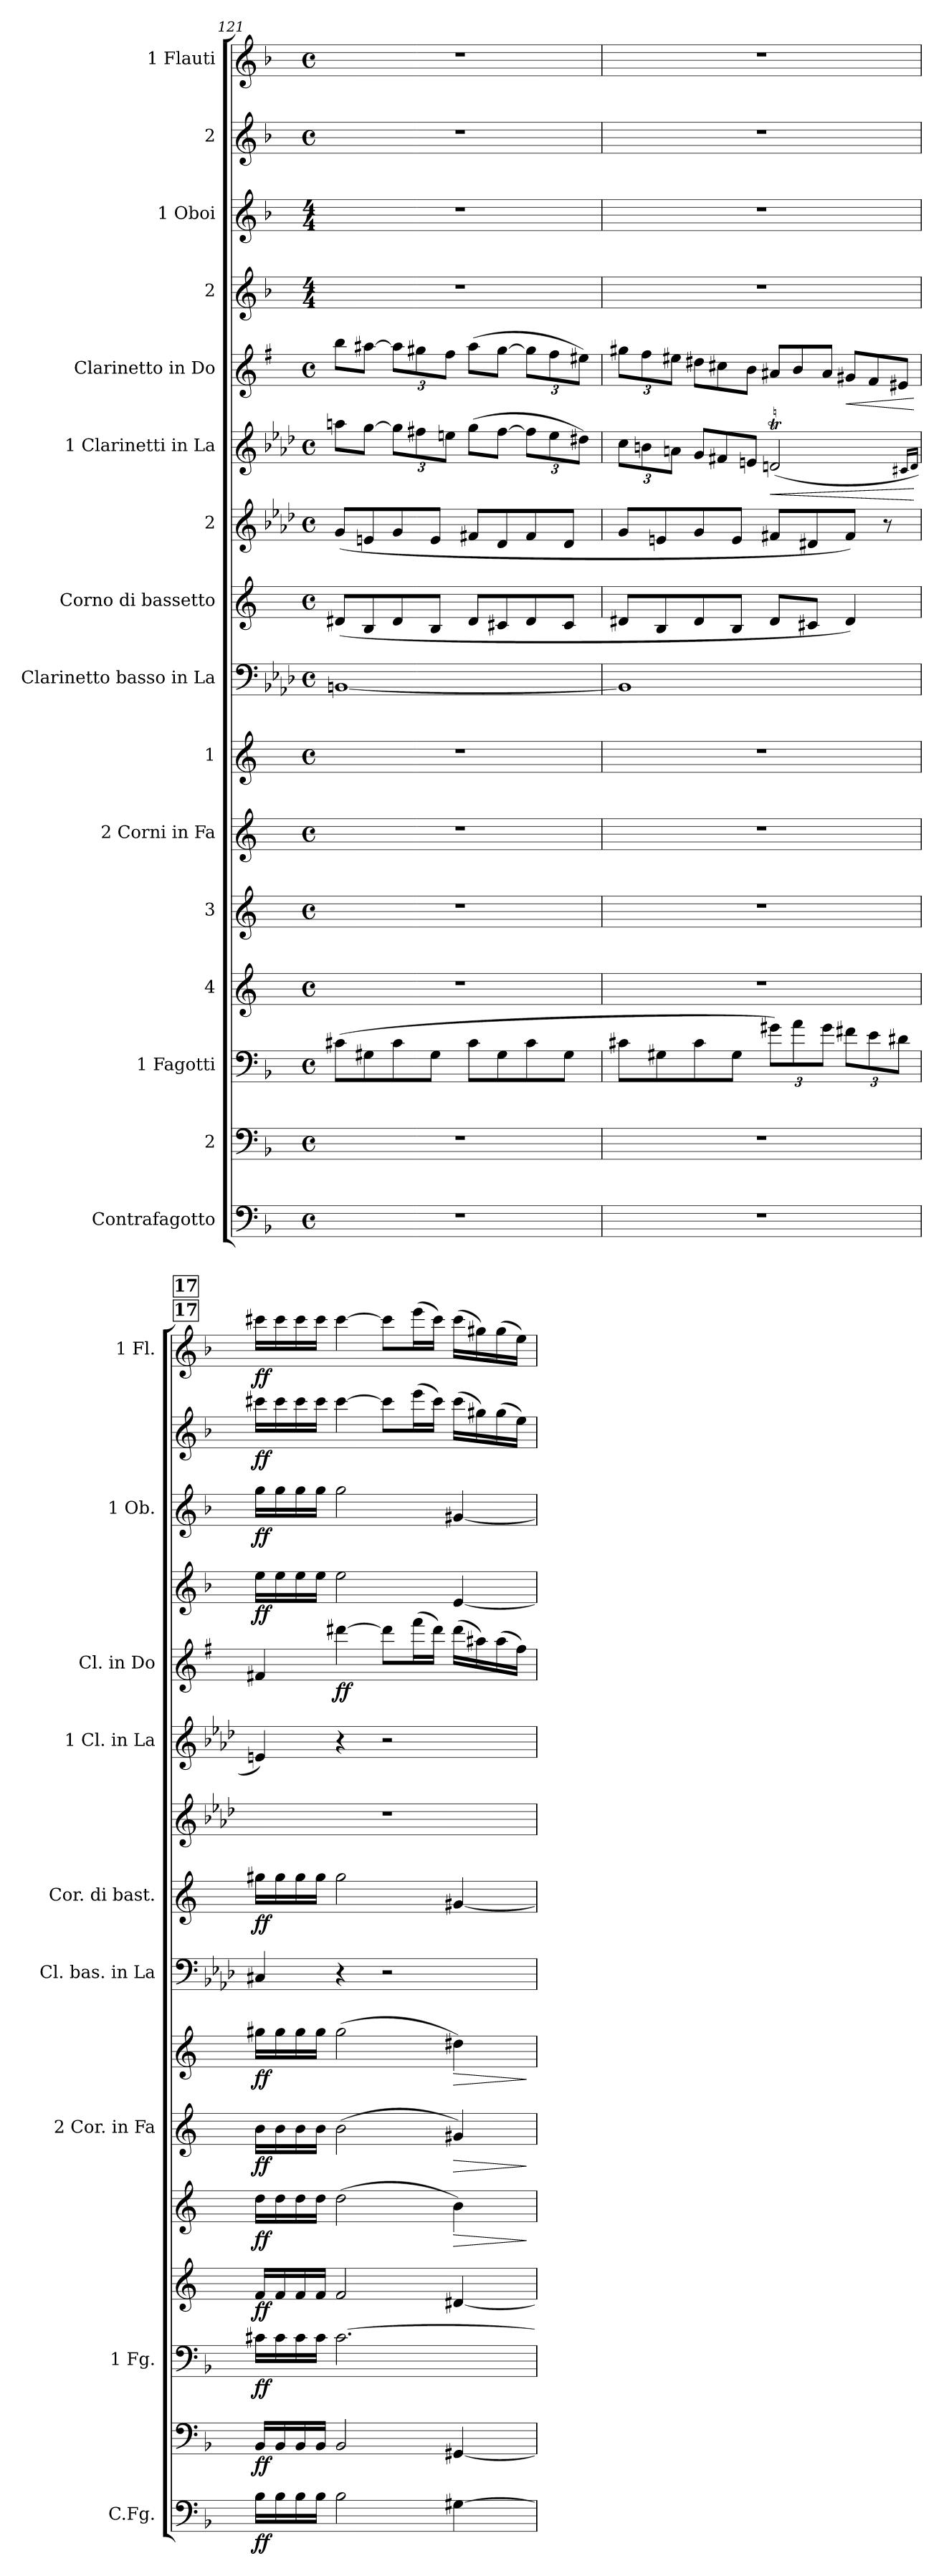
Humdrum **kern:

**kern	**dynam	**kern	**dynam	**kern	**dynam	**kern	**dynam	**kern	**dynam	**kern	**dynam	**kern	**dynam	**kern	**kern	**dynam	**kern	**kern	**dynam	**kern	**dynam	**kern	**dynam	**kern	**dynam	**kern	**dynam	**kern	**dynam
*part16	*part16	*part15	*part15	*part14	*part14	*part13	*part13	*part12	*part12	*part11	*part11	*part10	*part10	*part9	*part8	*part8	*part7	*part6	*part6	*part5	*part5	*part4	*part4	*part3	*part3	*part2	*part2	*part1	*part1
*staff16	*staff16	*staff15	*staff15	*staff14	*staff14	*staff13	*staff13	*staff12	*staff12	*staff11	*staff11	*staff10	*staff10	*staff9	*staff8	*staff8	*staff7	*staff6	*staff6	*staff5	*staff5	*staff4	*staff4	*staff3	*staff3	*staff2	*staff2	*staff1	*staff1
*I"Contrafagotto	*	*I"2	*	*I"1  Fagotti	*	*I"4	*	*I"3	*	*I"2  Corni in Fa	*	*I"1	*	*I"Clarinetto basso in La	*I"Corno di bassetto	*	*I"2	*I"1  Clarinetti in La	*	*I"Clarinetto in Do	*	*I"2	*	*I"1  Oboi	*	*I"2	*	*I"1  Flauti	*
*I'C.Fg.	*	*	*	*I'1  Fg.	*	*	*	*	*	*I'2  Cor. in Fa	*	*	*	*I'Cl. bas. in La	*I'Cor. di bast.	*	*	*I'1  Cl. in La	*	*I'Cl. in Do	*	*	*	*I'1  Ob.	*	*	*	*I'1  Fl.	*
!!LO:PB:g=z
*clefF4	*	*clefF4	*	*clefF4	*	*clefG2	*	*clefG2	*	*clefG2	*	*clefG2	*	*clefF4	*clefG2	*	*clefG2	*clefG2	*	*clefG2	*	*clefG2	*	*clefG2	*	*clefG2	*	*clefG2	*
*ITrd7c12	*	*	*	*	*	*ITrd4c7	*	*ITrd4c7	*	*ITrd4c7	*	*ITrd4c7	*	*ITrd2c3	*ITrd4c7	*	*ITrd2c3	*ITrd2c3	*	*ITrd1c2	*	*	*	*	*	*	*	*	*
*k[b-]	*	*k[b-]	*	*k[b-]	*	*k[b-]	*	*k[b-]	*	*k[b-]	*	*k[b-]	*	*k[b-]	*k[b-]	*	*k[b-]	*k[b-]	*	*k[b-]	*	*k[b-]	*	*k[b-]	*	*k[b-]	*	*k[b-]	*
*M4/4	*	*M4/4	*	*M4/4	*	*M4/4	*	*M4/4	*	*M4/4	*	*M4/4	*	*M4/4	*M4/4	*	*M4/4	*M4/4	*	*M4/4	*	*M4/4	*	*M4/4	*	*M4/4	*	*M4/4	*
*met(c)	*	*met(c)	*	*met(c)	*	*met(c)	*	*met(c)	*	*met(c)	*	*met(c)	*	*met(c)	*met(c)	*	*met(c)	*met(c)	*	*met(c)	*	*	*	*	*	*met(c)	*	*met(c)	*
=121	=121	=121	=121	=121	=121	=121	=121	=121	=121	=121	=121	=121	=121	=121	=121	=121	=121	=121	=121	=121	=121	=121	=121	=121	=121	=121	=121	=121	=121
1r	.	1r	.	(8c#X\L	.	1r	.	1r	.	1r	.	1r	.	[1GG#X	(8G#X/L	.	(8e/L	8ff#X\L	.	8aa\L	.	1r	.	1r	.	1r	.	1r	.
.	.	.	.	8G#X\	.	.	.	.	.	.	.	.	.	.	8E/	.	8c#X/	[8ee\J	.	[8gg#X\J	.	.	.	.	.	.	.	.	.
*	*	*	*	*	*	*	*	*	*	*	*	*	*	*	*	*	*	*Xbrackettup	*	*Xbrackettup	*	*	*	*	*	*	*	*	*
.	.	.	.	8c#\	.	.	.	.	.	.	.	.	.	.	8G#/	.	8e/	12ee\L]	.	12gg#\L]	.	.	.	.	.	.	.	.	.
.	.	.	.	.	.	.	.	.	.	.	.	.	.	.	.	.	.	12dd#X\	.	12ff#X\	.	.	.	.	.	.	.	.	.
.	.	.	.	8G#\J	.	.	.	.	.	.	.	.	.	.	8E/J	.	8c#/J	.	.	.	.	.	.	.	.	.	.	.	.
.	.	.	.	.	.	.	.	.	.	.	.	.	.	.	.	.	.	12cc#X\J	.	12ee\J	.	.	.	.	.	.	.	.	.
.	.	.	.	8c#\L	.	.	.	.	.	.	.	.	.	.	8G#/L	.	8d#X/L	(8ee\L	.	(8gg#\L	.	.	.	.	.	.	.	.	.
.	.	.	.	8G#\	.	.	.	.	.	.	.	.	.	.	8F#X/	.	8B-/	[8dd#\J	.	[8ff#\J	.	.	.	.	.	.	.	.	.
.	.	.	.	8c#\	.	.	.	.	.	.	.	.	.	.	8G#/	.	8d#/	12dd#\L]	.	12ff#\L]	.	.	.	.	.	.	.	.	.
.	.	.	.	.	.	.	.	.	.	.	.	.	.	.	.	.	.	12cc#\	.	12ee\	.	.	.	.	.	.	.	.	.
.	.	.	.	8G#\J	.	.	.	.	.	.	.	.	.	.	8F#/J	.	8B-/J	.	.	.	.	.	.	.	.	.	.	.	.
.	.	.	.	.	.	.	.	.	.	.	.	.	.	.	.	.	.	12b#X\J)	.	12dd#X\J)	.	.	.	.	.	.	.	.	.
=122	=122	=122	=122	=122	=122	=122	=122	=122	=122	=122	=122	=122	=122	=122	=122	=122	=122	=122	=122	=122	=122	=122	=122	=122	=122	=122	=122	=122	=122
1r	.	1r	.	8c#X\L	.	1r	.	1r	.	1r	.	1r	.	1GG#]	8G#X/L	.	8e/L	12a\L	.	12ff#X\L	.	1r	.	1r	.	1r	.	1r	.
.	.	.	.	.	.	.	.	.	.	.	.	.	.	.	.	.	.	12g#X\	.	12ee\	.	.	.	.	.	.	.	.	.
.	.	.	.	8G#X\	.	.	.	.	.	.	.	.	.	.	8E/	.	8c#X/	.	.	.	.	.	.	.	.	.	.	.	.
.	.	.	.	.	.	.	.	.	.	.	.	.	.	.	.	.	.	12f#X\J	.	12dd#X\J	.	.	.	.	.	.	.	.	.
*	*	*	*	*	*	*	*	*	*	*	*	*	*	*	*	*	*	*Xtuplet	*	*Xtuplet	*	*	*	*	*	*	*	*	*
.	.	.	.	8c#\	.	.	.	.	.	.	.	.	.	.	8G#/	.	8e/	12e/L	.	12cc#X\L	.	.	.	.	.	.	.	.	.
.	.	.	.	.	.	.	.	.	.	.	.	.	.	.	.	.	.	12d#X/	.	12bn\	.	.	.	.	.	.	.	.	.
.	.	.	.	8G#\J	.	.	.	.	.	.	.	.	.	.	8E/J	.	8c#/J	.	.	.	.	.	.	.	.	.	.	.	.
.	.	.	.	.	.	.	.	.	.	.	.	.	.	.	.	.	.	12c#X/J	.	12a\J	.	.	.	.	.	.	.	.	.
*	*	*	*	*Xbrackettup	*	*	*	*	*	*	*	*	*	*	*	*	*	*	*	*	*	*	*	*	*	*	*	*	*
!	!	!	!	!	!	!	!	!	!	!	!	!	!	!	!	!	!	!	!LO:HP:b	!	!	!	!	!	!	!	!	!	!
.	.	.	.	12g#X\L)	.	.	.	.	.	.	.	.	.	.	8G#/L	.	8d#X/L	(2Bnt/	<	12g#X/L	.	.	.	.	.	.	.	.	.
.	.	.	.	12a\	.	.	.	.	.	.	.	.	.	.	.	.	.	.	.	12a/	.	.	.	.	.	.	.	.	.
.	.	.	.	.	.	.	.	.	.	.	.	.	.	.	8F#X/J	.	8B#X/	.	.	.	.	.	.	.	.	.	.	.	.
.	.	.	.	12g#\J	.	.	.	.	.	.	.	.	.	.	.	.	.	.	.	12g#/J	.	.	.	.	.	.	.	.	.
!	!	!	!	!	!	!	!	!	!	!	!	!	!	!	!	!	!	!	!	!	!LO:HP:b	!	!	!	!	!	!	!	!
.	.	.	.	12f#X\L	.	.	.	.	.	.	.	.	.	.	4G#/)	.	8d#/J)	.	.	12f#X/L	<	.	.	.	.	.	.	.	.
.	.	.	.	12e\	.	.	.	.	.	.	.	.	.	.	.	.	.	.	.	12e/	.	.	.	.	.	.	.	.	.
.	.	.	.	.	.	.	.	.	.	.	.	.	.	.	.	.	8r	.	.	.	.	.	.	.	.	.	.	.	.
.	.	.	.	12d#X\J	.	.	.	.	.	.	.	.	.	.	.	.	.	.	.	12d#X/J	.	.	.	.	.	.	.	.	.
.	.	.	.	.	.	.	.	.	.	.	.	.	.	.	.	.	.	16qA#X/LL	.	.	.	.	.	.	.	.	.	.	.
.	.	.	.	.	.	.	.	.	.	.	.	.	.	.	.	.	.	16qB/JJ	.	.	.	.	.	.	.	.	.	.	.
.	.	.	.	.	.	.	.	.	.	.	.	.	.	.	.	.	.	.	[	.	[	.	.	.	.	.	.	.	.
!!LO:REH:place=s1:b:B:cj:fs=14:t=17
!!LO:REH:place=s1:a:B:cj:fs=14:t=17
=123	=123	=123	=123	=123	=123	=123	=123	=123	=123	=123	=123	=123	=123	=123	=123	=123	=123	=123	=123	=123	=123	=123	=123	=123	=123	=123	=123	=123	=123
!	!LO:DY:b	!	!LO:DY:b	!	!LO:DY:b	!	!LO:DY:b	!	!LO:DY:b	!	!LO:DY:b	!	!LO:DY:b	!	!	!LO:DY:b	!	!	!	!	!	!	!LO:DY:b	!	!LO:DY:b	!	!LO:DY:b	!	!LO:DY:b
16BB-\LL	ff	16BB-/LL	ff	16c#X\LL	ff	16B-/LL	ff	16g\LL	ff	16e\LL	ff	16cc#X\LL	ff	4AA#X/	16cc#X\LL	ff	1r	4c#X/)	.	4en/	.	16ee\LL	ff	16gg\LL	ff	16ccc#X\LL	ff	16ccc#X\LL	ff
16BB-\	.	16BB-/	.	16c#\	.	16B-/	.	16g\	.	16e\	.	16cc#\	.	.	16cc#\	.	.	.	.	.	.	16ee\	.	16gg\	.	16ccc#\	.	16ccc#\	.
16BB-\	.	16BB-/	.	16c#\	.	16B-/	.	16g\	.	16e\	.	16cc#\	.	.	16cc#\	.	.	.	.	.	.	16ee\	.	16gg\	.	16ccc#\	.	16ccc#\	.
16BB-\JJ	.	16BB-/JJ	.	16c#\JJ	.	16B-/JJ	.	16g\JJ	.	16e\JJ	.	16cc#\JJ	.	.	16cc#\JJ	.	.	.	.	.	.	16ee\JJ	.	16gg\JJ	.	16ccc#\JJ	.	16ccc#\JJ	.
!	!	!	!	!	!	!	!	!	!	!	!	!	!	!	!	!	!	!	!	!	!LO:DY:b	!	!	!	!	!	!	!	!
2BB-\	.	2BB-/	.	[2.c#\	.	2B-/	.	(2g\	.	(2e\	.	(2cc#\	.	4r	2cc#\	.	.	4r	.	[4ccc#X\	ff	2ee\	.	2gg\	.	[4ccc#\	.	[4ccc#\	.
.	.	.	.	.	.	.	.	.	.	.	.	.	.	2r	.	.	.	2r	.	8ccc#\L]	.	.	.	.	.	8ccc#\L]	.	8ccc#\L]	.
.	.	.	.	.	.	.	.	.	.	.	.	.	.	.	.	.	.	.	.	(16eee\L	.	.	.	.	.	(16eee\L	.	(16eee\L	.
.	.	.	.	.	.	.	.	.	.	.	.	.	.	.	.	.	.	.	.	16ccc#\JJ)	.	.	.	.	.	16ccc#\JJ)	.	16ccc#\JJ)	.
!	!	!	!	!	!	!	!	!	!LO:HP:b	!	!LO:HP:b	!	!LO:HP:b	!	!	!	!	!	!	!	!	!	!	!	!	!	!	!	!
[4GG#X\	.	[4GG#X/	.	.	.	[4G#X/	.	4e\)	>	4c#X/)	>	4g#X\)	>	.	[4c#X/	.	.	.	.	(16ccc#\LL	.	[4e/	.	[4g#X/	.	(16ccc#\LL	.	(16ccc#\LL	.
.	.	.	.	.	.	.	.	.	.	.	.	.	.	.	.	.	.	.	.	16gg#X\)	.	.	.	.	.	16gg#X\)	.	16gg#X\)	.
.	.	.	.	.	.	.	.	.	.	.	.	.	.	.	.	.	.	.	.	(16gg#\	.	.	.	.	.	(16gg#\	.	(16gg#\	.
.	.	.	.	.	.	.	.	.	.	.	.	.	.	.	.	.	.	.	.	16ee\JJ)	.	.	.	.	.	16ee\JJ)	.	16ee\JJ)	.
.	.	.	.	.	.	.	.	.	]	.	]	.	]	.	.	.	.	.	.	.	.	.	.	.	.	.	.	.	.
=	=	=	=	=	=	=	=	=	=	=	=	=	=	=	=	=	=	=	=	=	=	=	=	=	=	=	=	=	=
*-	*-	*-	*-	*-	*-	*-	*-	*-	*-	*-	*-	*-	*-	*-	*-	*-	*-	*-	*-	*-	*-	*-	*-	*-	*-	*-	*-	*-	*-
